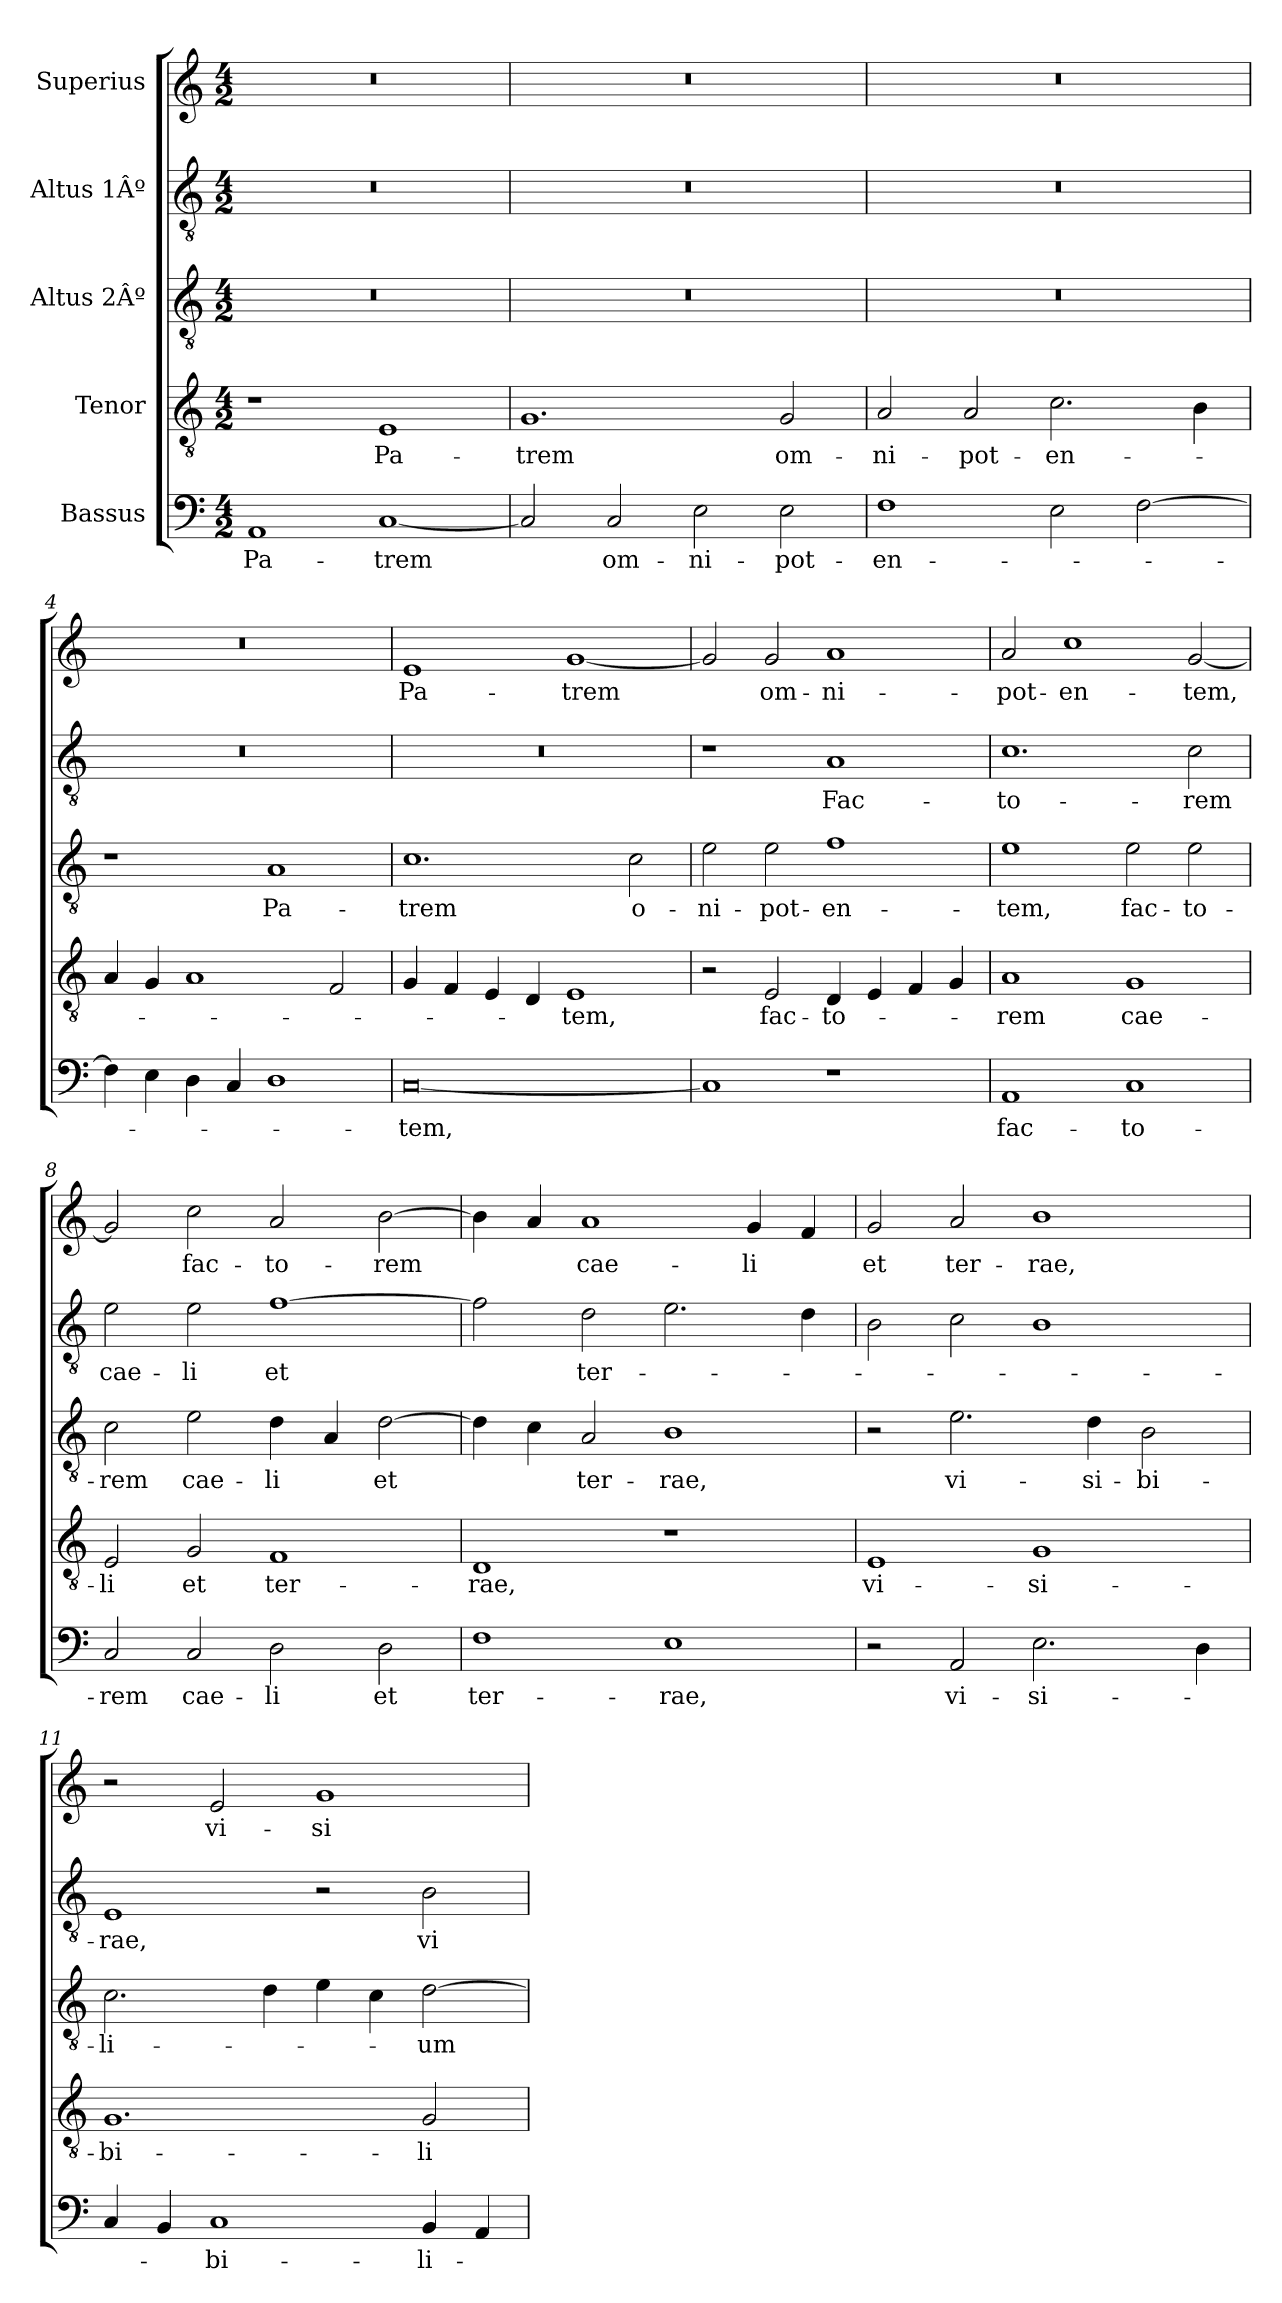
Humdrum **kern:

**kern	**text	**kern	**text	**kern	**text	**kern	**text	**kern	**text
*part5	*part5	*part4	*part4	*part3	*part3	*part2	*part2	*part1	*part1
*staff5	*staff5	*staff4	*staff4	*staff3	*staff3	*staff2	*staff2	*staff1	*staff1
*I"Bassus	*	*I"Tenor	*	*I"Altus 2Âº	*	*I"Altus 1Âº	*	*I"Superius	*
*clefF4	*	*clefGv2	*	*clefGv2	*	*clefGv2	*	*clefG2	*
*k[]	*	*k[]	*	*k[]	*	*k[]	*	*k[]	*
*M4/2	*	*M4/2	*	*M4/2	*	*M4/2	*	*M4/2	*
=1	=1	=1	=1	=1	=1	=1	=1	=1	=1
1AA/	Pa-	1r	.	0r	.	0r	.	0r	.
[1C/	-trem	1E/	Pa-	.	.	.	.	.	.
=2	=2	=2	=2	=2	=2	=2	=2	=2	=2
2C/]	.	1.G/	-trem	0r	.	0r	.	0r	.
2C/	om-	.	.	.	.	.	.	.	.
2E\	-ni-	.	.	.	.	.	.	.	.
2E\	-pot-	2G/	om-	.	.	.	.	.	.
=3	=3	=3	=3	=3	=3	=3	=3	=3	=3
1F\	-en-	2A/	-ni-	0r	.	0r	.	0r	.
.	.	2A/	-pot-	.	.	.	.	.	.
2E\	.	2.c\	-en-	.	.	.	.	.	.
[2F\	.	.	.	.	.	.	.	.	.
.	.	4B\	.	.	.	.	.	.	.
=4	=4	=4	=4	=4	=4	=4	=4	=4	=4
4F\]	.	4A/	.	1r	.	0r	.	0r	.
4E\	.	4G/	.	.	.	.	.	.	.
4D\	.	1A/	.	.	.	.	.	.	.
4C/	.	.	.	.	.	.	.	.	.
1D\	.	.	.	1A/	Pa-	.	.	.	.
.	.	2F/	.	.	.	.	.	.	.
=5	=5	=5	=5	=5	=5	=5	=5	=5	=5
[0C/	-tem,	4G/	.	1.c\	-trem	0r	.	1e/	Pa-
.	.	4F/	.	.	.	.	.	.	.
.	.	4E/	.	.	.	.	.	.	.
.	.	4D/	.	.	.	.	.	.	.
.	.	1E/	-tem,	.	.	.	.	[1g/	-trem
.	.	.	.	2c\	o-	.	.	.	.
=6	=6	=6	=6	=6	=6	=6	=6	=6	=6
1C/]	.	2r	.	2e\	-ni-	1r	.	2g/]	.
.	.	2E/	fac-	2e\	-pot-	.	.	2g/	om-
1r	.	4D/	-to-	1f\	-en-	1A/	Fac-	1a/	-ni-
.	.	4E/	.	.	.	.	.	.	.
.	.	4F/	.	.	.	.	.	.	.
.	.	4G/	.	.	.	.	.	.	.
=7	=7	=7	=7	=7	=7	=7	=7	=7	=7
1AA/	fac-	1A/	-rem	1e\	-tem,	1.c\	-to-	2a/	-pot-
.	.	.	.	.	.	.	.	1cc\	-en-
1C/	-to-	1G/	cae-	2e\	fac-	.	.	.	.
.	.	.	.	2e\	-to-	2c\	-rem	[2g/	-tem,
=8	=8	=8	=8	=8	=8	=8	=8	=8	=8
2C/	-rem	2E/	-li	2c\	-rem	2e\	cae-	2g/]	.
2C/	cae-	2G/	et	2e\	cae-	2e\	-li	2cc\	fac-
2D\	-li	1F/	ter-	4d\	-li	[1f\	et	2a/	-to-
.	.	.	.	4A/	.	.	.	.	.
2D\	et	.	.	[2d\	et	.	.	[2b\	-rem
=9	=9	=9	=9	=9	=9	=9	=9	=9	=9
1F\	ter-	1D/	-rae,	4d\]	.	2f\]	.	4b\]	.
.	.	.	.	4c\	.	.	.	4a/	.
.	.	.	.	2A/	ter-	2d\	ter-	1a/	cae-
1E\	-rae,	1r	.	1B\	-rae,	2.e\	.	.	.
.	.	.	.	.	.	.	.	4g/	-li
.	.	.	.	.	.	4d\	.	4f/	.
=10	=10	=10	=10	=10	=10	=10	=10	=10	=10
2r	.	1E/	vi-	2r	.	2B\	.	2g/	et
2AA/	vi-	.	.	2.e\	vi-	2c\	.	2a/	ter-
2.E\	-si-	1G/	-si-	.	.	1B\	.	1b\	-rae,
.	.	.	.	4d\	-si-	.	.	.	.
.	.	.	.	2B\	-bi-	.	.	.	.
4D\	.	.	.	.	.	.	.	.	.
=11	=11	=11	=11	=11	=11	=11	=11	=11	=11
4C/	.	1.G/	-bi-	2.c\	-li-	1E/	-rae,	2r	.
4BB/	.	.	.	.	.	.	.	.	.
1C/	-bi-	.	.	.	.	.	.	2e/	vi-
.	.	.	.	4d\	.	.	.	.	.
.	.	.	.	4e\	.	2r	.	1g/	-si-
.	.	.	.	4c\	.	.	.	.	.
4BB/	-li-	2G/	-li-	[2d\	-um	2B\	vi-	.	.
4AA/	.	.	.	.	.	.	.	.	.
=	=	=	=	=	=	=	=	=	=
*-	*-	*-	*-	*-	*-	*-	*-	*-	*-
